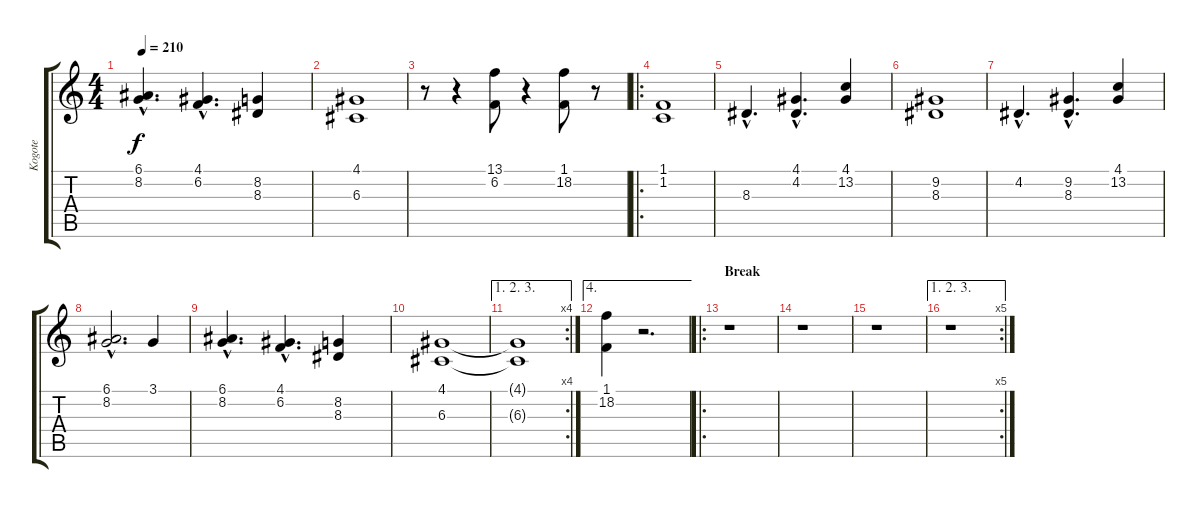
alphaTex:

\track ("Kogote" "Kogote") {instrument brasssection}
\staff {score tabs}
\tuning (E4 B3 G3 D3 A2 E2) {hide}
\ts (4 4)
\tempo 210
\clef g2
\ks c
(6.1{hac} 8.2{hac}).4{d dy f} (4.1{hac} 6.2{hac}).4{d} (8.2 8.3).4 |
(4.1 6.3).1 |
r.8 r.4 (13.1 6.2).8 r.4 (1.1 18.2).8 r.8 |
\ro
(1.1 1.2).1 |
8.3{hac}.4{d} (4.1{hac} 4.2{hac}).4{d} (4.1 13.2).4 |
(9.2 8.3).1 |
4.2{hac}.4{d} (9.2{hac} 8.3{hac}).4{d} (4.1 13.2).4 |
(6.1{hac} 8.2{hac}).2{d} 3.1.4 |
(6.1{hac} 8.2{hac}).4{d} (4.1{hac} 6.2{hac}).4{d} (8.2 8.3).4 |
(4.1 6.3).1 |
\ae (1 2 3)
\rc 4
(4.1{t} 6.3{t}).1 |
\ae 4
(1.1 18.2).4 r.2{d} |
\ro
\section ("" "Break")
r.1 |
r.1 |
r.1 |
\ae (1 2 3)
\rc 5
r.1
